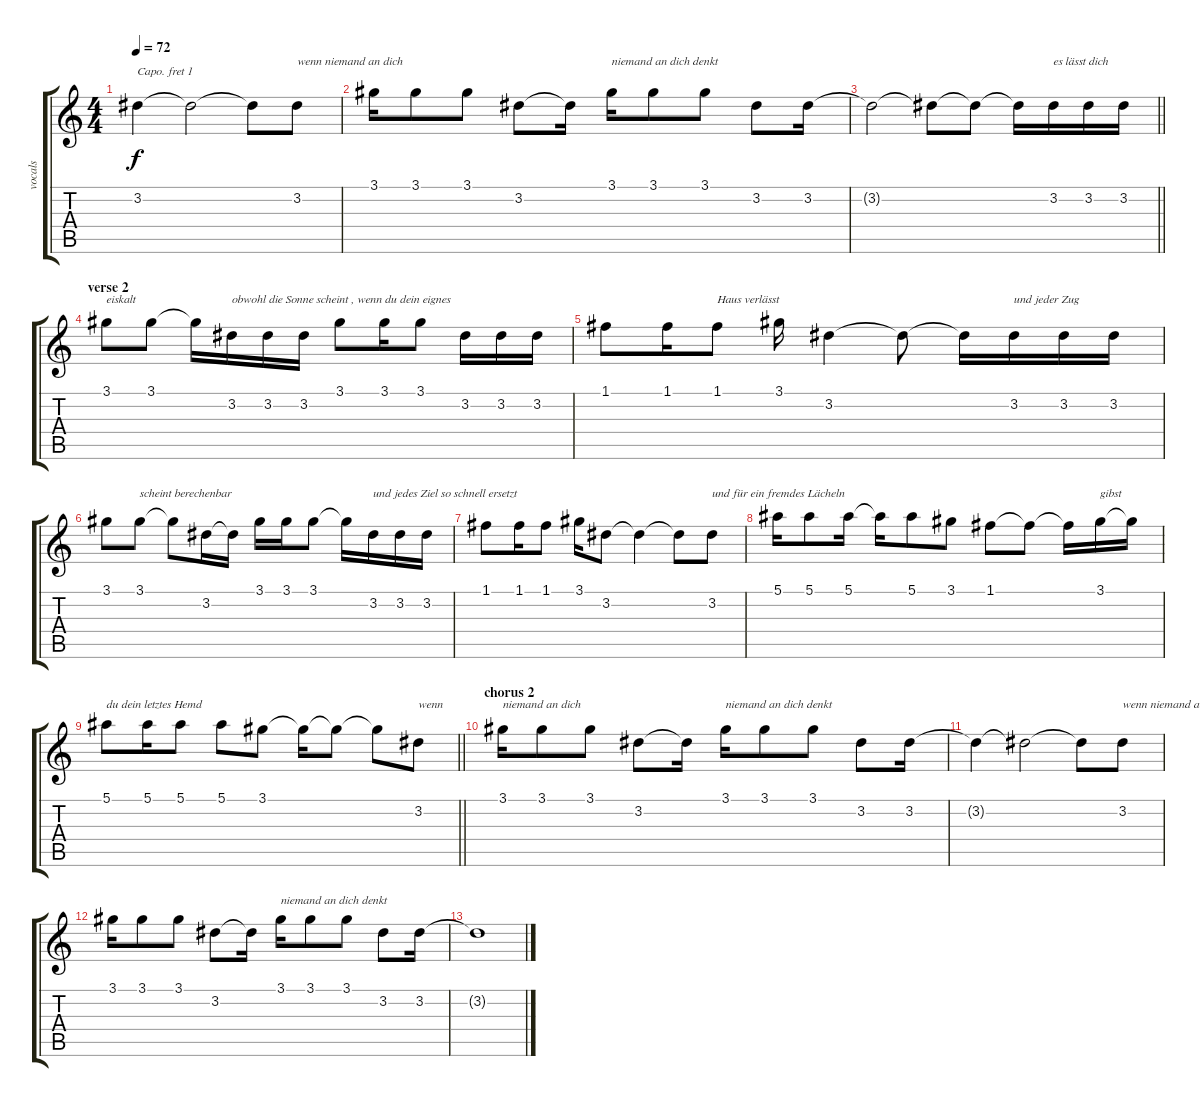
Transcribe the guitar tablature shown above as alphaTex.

\track ("vocals" "vocals") {instrument electricguitarjazz}
\staff {score tabs}
\capo 1
\tuning (E4 B3 G3 D3 A2 E2) {hide}
\ts (4 4)
\tempo 72
\clef g2
\ks c
3.2{t}.4{dy f} 3.2{t}.2 3.2{t}.8 3.2.8{txt "wenn niemand an dich "} |
3.1.16 3.1.8 3.1.8 3.2.8 3.2{t}.16 3.1.16{txt "niemand an dich denkt"} 3.1.8 3.1.8 3.2.8 3.2.16 |
\barLineRight lightlight
3.2{t}.2 3.2{t}.8 3.2{t}.8 3.2{t}.16 3.2.16{txt "es lässt dich"} 3.2.16 3.2.16 |
\section ("" "verse 2")
3.1.8{txt "eiskalt"} 3.1.8 3.1{t}.16 3.2.16{txt "obwohl die Sonne scheint , wenn du dein eignes "} 3.2.16 3.2.16 3.1.8 3.1.16 3.1.8 3.2.16 3.2.16 3.2.16 |
1.1.8 1.1.16 1.1.8{txt "Haus verlässt"} 3.1.16 3.2.4 3.2{t}.8 3.2{t}.16 3.2.16{txt "und jeder Zug "} 3.2.16 3.2.16 |
3.1.8 3.1.8{txt "scheint berechenbar"} 3.1{t}.8 3.2.16 3.2{t}.16 3.1.16 3.1.16 3.1.8 3.1{t}.16 3.2.16{txt "und jedes Ziel so schnell ersetzt"} 3.2.16 3.2.16 |
1.1.8 1.1.16 1.1.8 3.1.16 3.2.8 3.2{t}.4 3.2{t}.8 3.2.8{txt "und für ein fremdes Lächeln"} |
5.1.16 5.1.8 5.1.16 5.1{t}.16 5.1.8 3.1.8 1.1.8 1.1{t}.8 1.1{t}.16 3.1.16{txt "gibst"} 3.1{t}.16 |
\barLineRight lightlight
5.1.8{txt "du dein letztes Hemd"} 5.1.16 5.1.8 5.1.8 3.1.8 3.1{t}.16 3.1{t}.8 3.1{t}.8 3.2.8{txt "wenn"} |
\section ("" "chorus 2")
3.1.16{txt "niemand an dich"} 3.1.8 3.1.8 3.2.8 3.2{t}.16 3.1.16{txt "niemand an dich denkt"} 3.1.8 3.1.8 3.2.8 3.2.16 |
3.2{t}.4 3.2{t}.2 3.2{t}.8 3.2.8{txt "wenn niemand an dich "} |
3.1.16 3.1.8 3.1.8 3.2.8 3.2{t}.16 3.1.16{txt "niemand an dich denkt"} 3.1.8 3.1.8 3.2.8 3.2.16 |
3.2{t}.1
